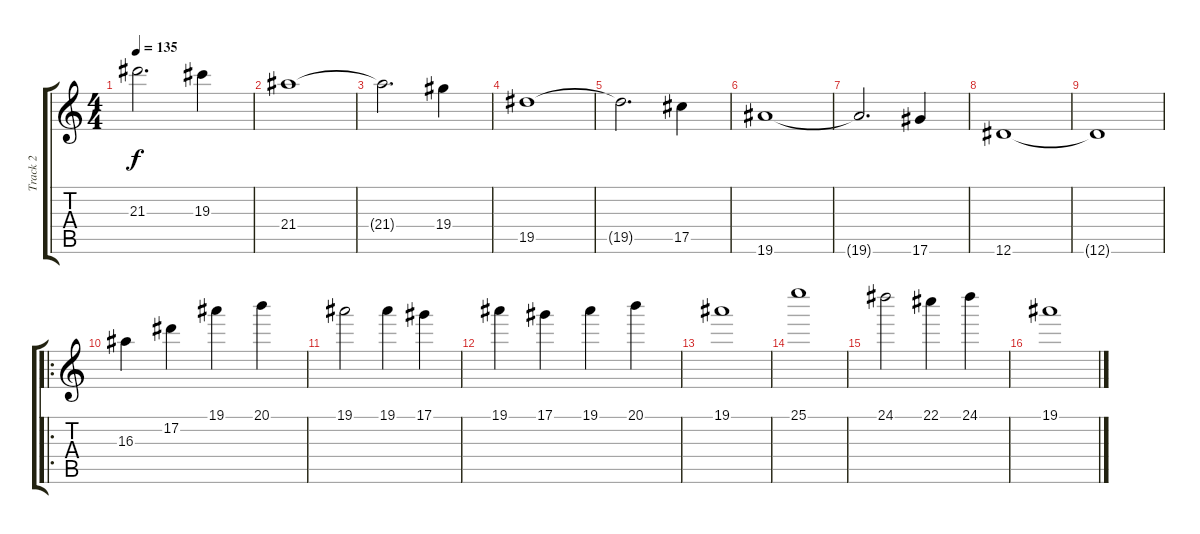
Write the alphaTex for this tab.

\track ("Track 2" "Track 2") {instrument acousticguitarsteel}
\staff {score tabs}
\tuning (Eb4 Bb3 Gb3 Db3 Ab2 Eb2) {hide}
\ts (4 4)
\tempo 135
\clef g2
\ks c
21.3{t}.2{d dy f} 19.3.4 |
21.4.1 |
21.4{t}.2{d} 19.4.4 |
19.5.1 |
19.5{t}.2{d} 17.5.4 |
19.6.1 |
19.6{t}.2{d} 17.6.4 |
12.6.1 |
12.6{t}.1 |
\ro
16.3.4 17.2.4 19.1.4 20.1.4 |
19.1.2 19.1.4 17.1.4 |
19.1.4 17.1.4 19.1.4 20.1.4 |
19.1.1 |
25.1.1 |
24.1.2 22.1.4 24.1.4 |
19.1.1
